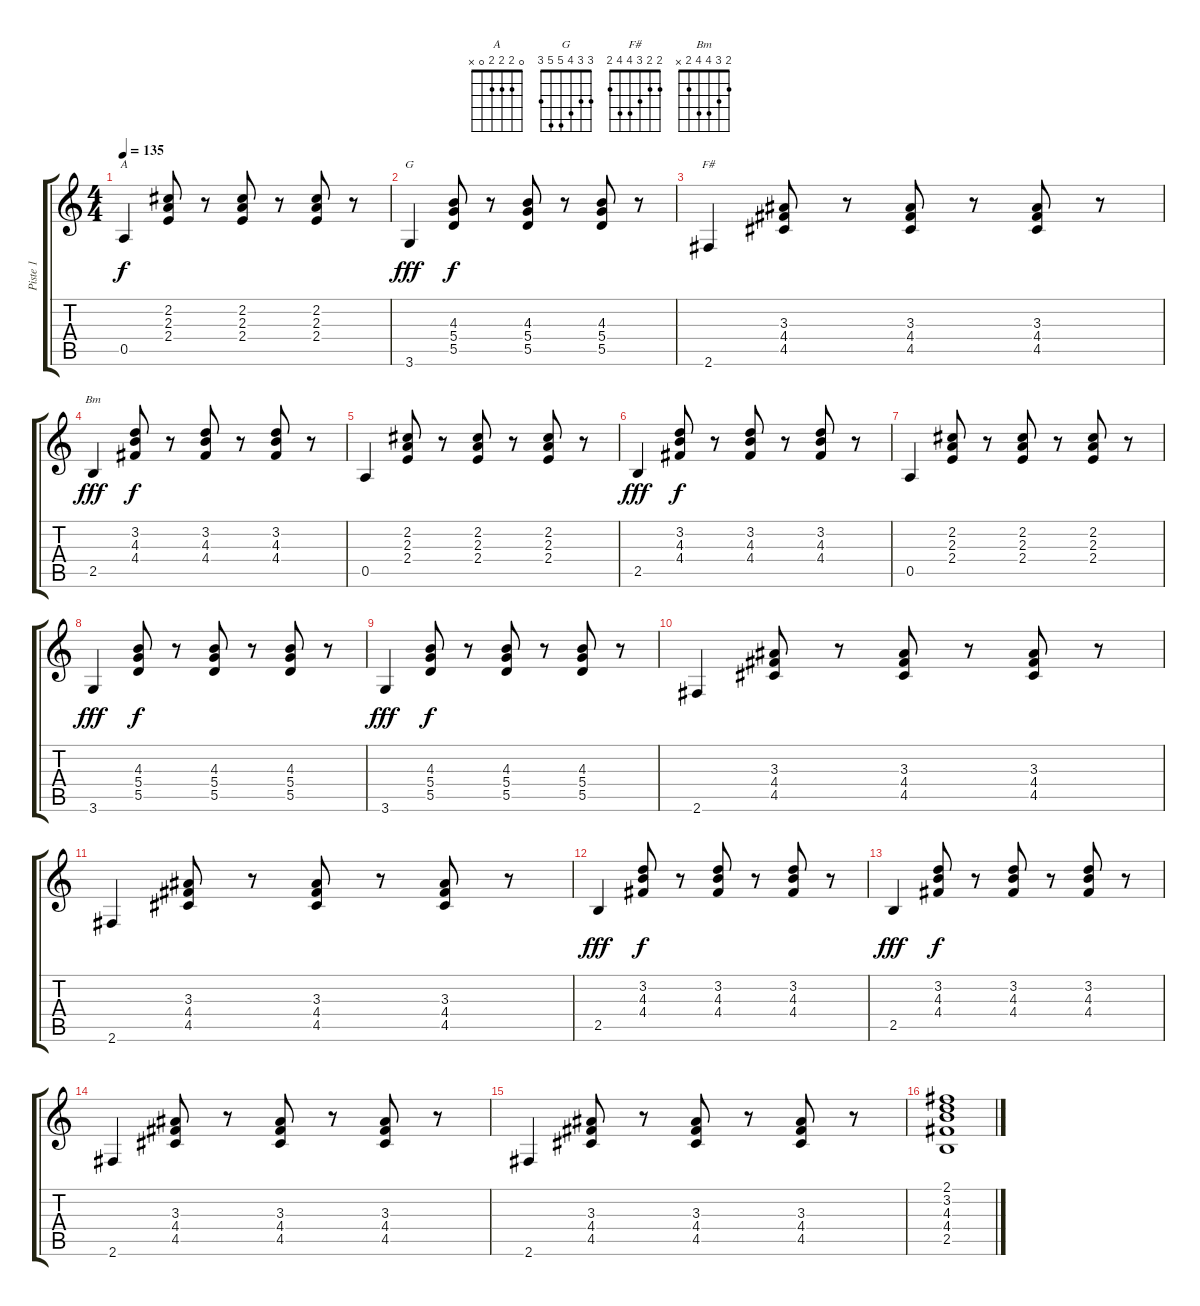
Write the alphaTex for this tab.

\track ("Piste 1" "Piste 1") {instrument acousticguitarnylon}
\staff {score tabs}
\tuning (E4 B3 G3 D3 A2 E2) {hide}
\chord ("A" 0 2 2 2 0 x)
\chord ("G" 3 3 4 5 5 3)
\chord ("F#" 2 2 3 4 4 2)
\chord ("Bm" 2 3 4 4 2 x)
\ts (4 4)
\tempo 135
\clef g2
\ks c
0.5.4{ch "A" dy f} (2.2 2.3 2.4).8 r.8 (2.2 2.3 2.4).8 r.8 (2.2 2.3 2.4).8 r.8 |
3.6.4{ch "G" dy fff} (4.3 5.4 5.5).8{dy f} r.8 (4.3 5.4 5.5).8 r.8 (4.3 5.4 5.5).8 r.8 |
2.6.4{ch "F#"} (3.3 4.4 4.5).8 r.8 (3.3 4.4 4.5).8 r.8 (3.3 4.4 4.5).8 r.8 |
2.5.4{ch "Bm" dy fff} (3.2 4.3 4.4).8{dy f} r.8 (3.2 4.3 4.4).8 r.8 (3.2 4.3 4.4).8 r.8 |
0.5.4 (2.2 2.3 2.4).8 r.8 (2.2 2.3 2.4).8 r.8 (2.2 2.3 2.4).8 r.8 |
2.5.4{dy fff} (3.2 4.3 4.4).8{dy f} r.8 (3.2 4.3 4.4).8 r.8 (3.2 4.3 4.4).8 r.8 |
0.5.4 (2.2 2.3 2.4).8 r.8 (2.2 2.3 2.4).8 r.8 (2.2 2.3 2.4).8 r.8 |
3.6.4{dy fff} (4.3 5.4 5.5).8{dy f} r.8 (4.3 5.4 5.5).8 r.8 (4.3 5.4 5.5).8 r.8 |
3.6.4{dy fff} (4.3 5.4 5.5).8{dy f} r.8 (4.3 5.4 5.5).8 r.8 (4.3 5.4 5.5).8 r.8 |
2.6.4 (3.3 4.4 4.5).8 r.8 (3.3 4.4 4.5).8 r.8 (3.3 4.4 4.5).8 r.8 |
2.6.4 (3.3 4.4 4.5).8 r.8 (3.3 4.4 4.5).8 r.8 (3.3 4.4 4.5).8 r.8 |
2.5.4{dy fff} (3.2 4.3 4.4).8{dy f} r.8 (3.2 4.3 4.4).8 r.8 (3.2 4.3 4.4).8 r.8 |
2.5.4{dy fff} (3.2 4.3 4.4).8{dy f} r.8 (3.2 4.3 4.4).8 r.8 (3.2 4.3 4.4).8 r.8 |
2.6.4 (3.3 4.4 4.5).8 r.8 (3.3 4.4 4.5).8 r.8 (3.3 4.4 4.5).8 r.8 |
2.6.4 (3.3 4.4 4.5).8 r.8 (3.3 4.4 4.5).8 r.8 (3.3 4.4 4.5).8 r.8 |
(2.1 3.2 4.3 4.4 2.5).1
